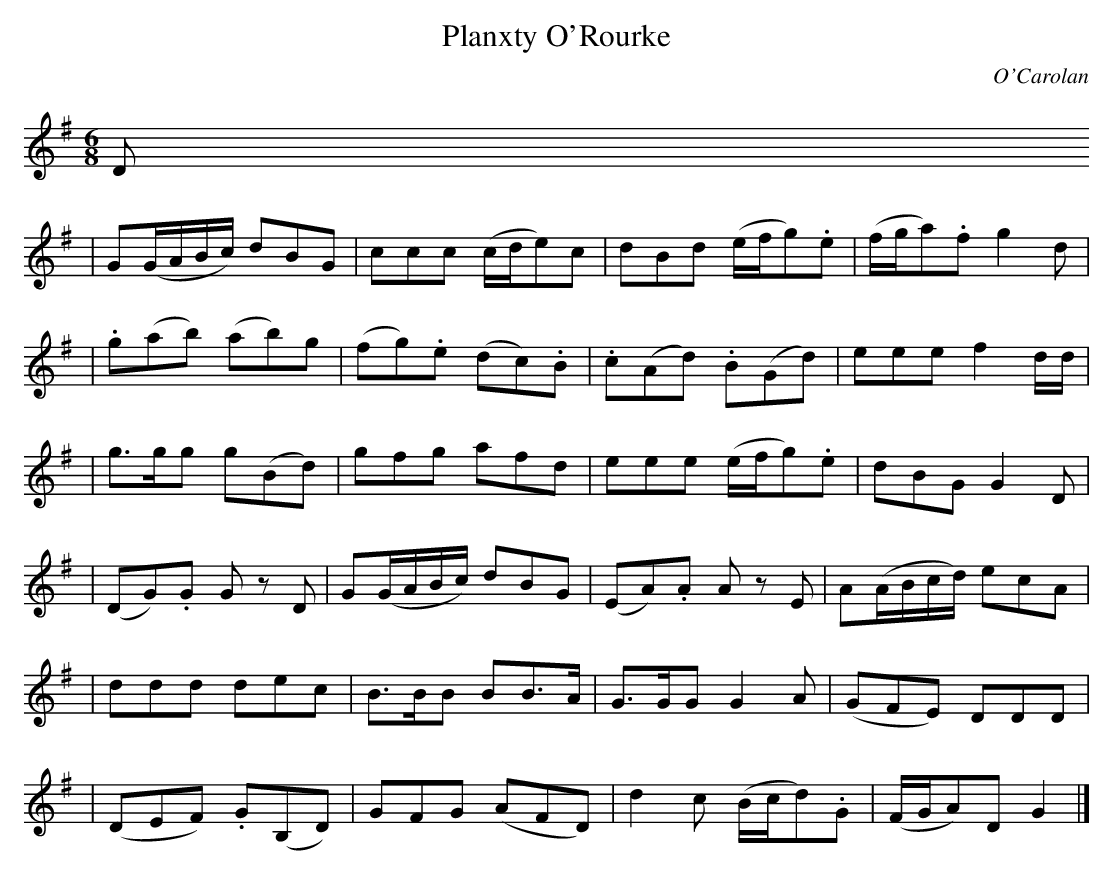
X:1
T: Planxty O'Rourke
C: O'Carolan
M: 6/8
L: 1/8
K: G
D
| ">"G(G/A/B/c/) dBG | ccc (c/d/e)c | dBd (e/f/g).e | (f/g/a).f g2d |
| .g(ab) (ab)g | (fg).e (dc).B | .c(Ad) .B(Gd) | eee f2d/d/ |
| g>gg g(Bd) | gfg afd | eee (e/f/g).e | dBG G2D |
| (DG).G Gz D | ">"G(G/A/B/c/) dBG | (EA).A Az E | ">"A(A/B/c/d/) ecA |
| ddd dec | B>BB BB>A | G>GG G2A | (GFE) DDD |
| (DEF) .G(B,D) | GFG (AFD) | d2c (B/c/d).G | (F/G/A)D G2 |]
